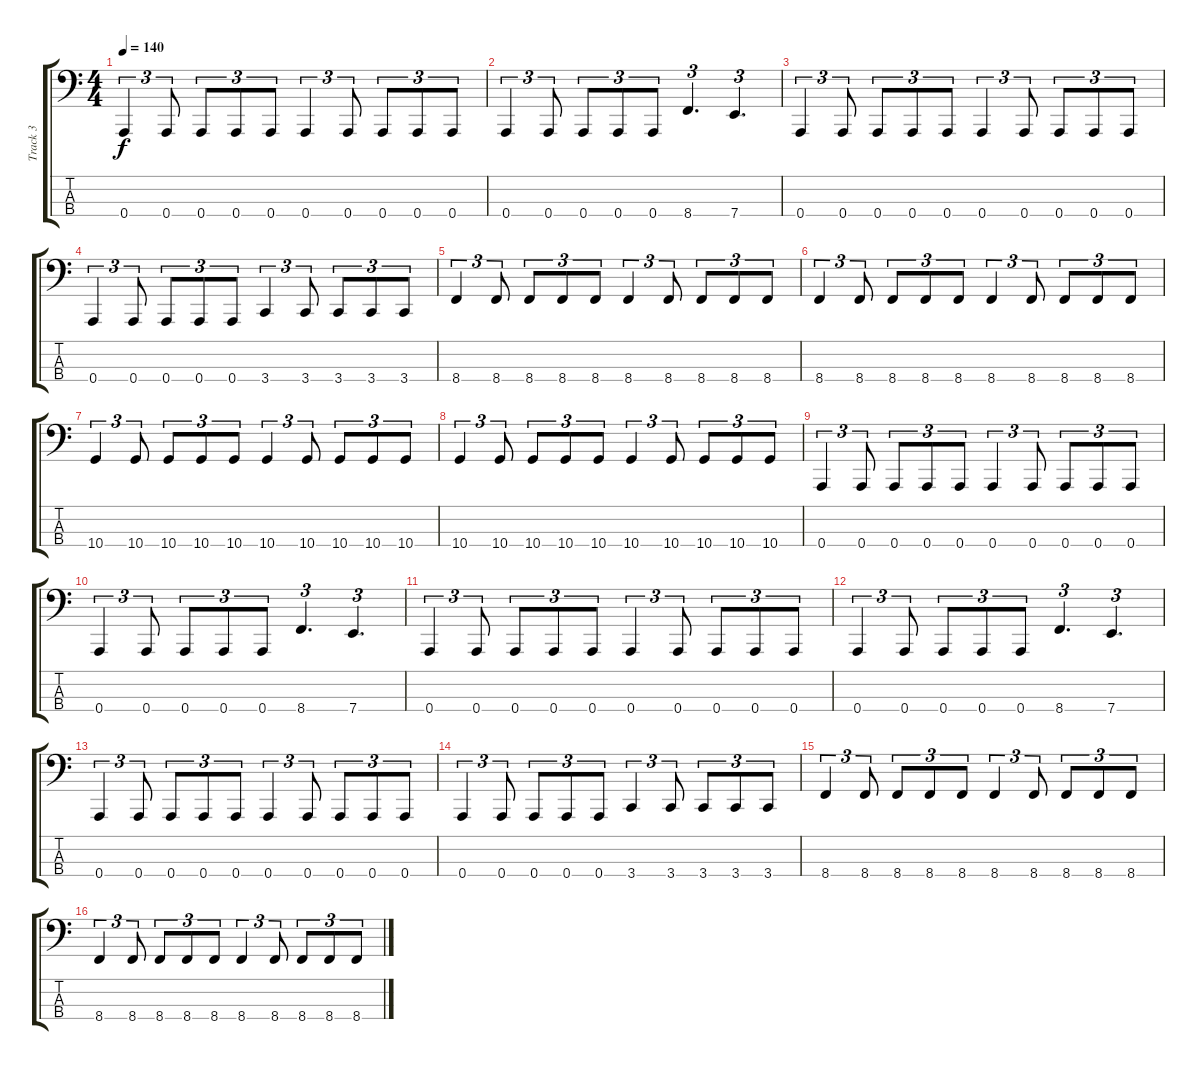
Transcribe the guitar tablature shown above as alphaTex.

\track ("Track 3" "Track 3") {instrument electricbasspick}
\staff {score tabs}
\tuning (D2 A1 E1 A0) {hide}
\ts (4 4)
\tempo 140
\clef f4
\ks c
0.4.4{tu (3 2) dy f} 0.4.8{tu (3 2)} 0.4.8{tu (3 2)} 0.4.8{tu (3 2)} 0.4.8{tu (3 2)} 0.4.4{tu (3 2)} 0.4.8{tu (3 2)} 0.4.8{tu (3 2)} 0.4.8{tu (3 2)} 0.4.8{tu (3 2)} |
0.4.4{tu (3 2)} 0.4.8{tu (3 2)} 0.4.8{tu (3 2)} 0.4.8{tu (3 2)} 0.4.8{tu (3 2)} 8.4.4{d tu (3 2)} 7.4.4{d tu (3 2)} |
0.4.4{tu (3 2)} 0.4.8{tu (3 2)} 0.4.8{tu (3 2)} 0.4.8{tu (3 2)} 0.4.8{tu (3 2)} 0.4.4{tu (3 2)} 0.4.8{tu (3 2)} 0.4.8{tu (3 2)} 0.4.8{tu (3 2)} 0.4.8{tu (3 2)} |
0.4.4{tu (3 2)} 0.4.8{tu (3 2)} 0.4.8{tu (3 2)} 0.4.8{tu (3 2)} 0.4.8{tu (3 2)} 3.4.4{tu (3 2)} 3.4.8{tu (3 2)} 3.4.8{tu (3 2)} 3.4.8{tu (3 2)} 3.4.8{tu (3 2)} |
8.4.4{tu (3 2)} 8.4.8{tu (3 2)} 8.4.8{tu (3 2)} 8.4.8{tu (3 2)} 8.4.8{tu (3 2)} 8.4.4{tu (3 2)} 8.4.8{tu (3 2)} 8.4.8{tu (3 2)} 8.4.8{tu (3 2)} 8.4.8{tu (3 2)} |
8.4.4{tu (3 2)} 8.4.8{tu (3 2)} 8.4.8{tu (3 2)} 8.4.8{tu (3 2)} 8.4.8{tu (3 2)} 8.4.4{tu (3 2)} 8.4.8{tu (3 2)} 8.4.8{tu (3 2)} 8.4.8{tu (3 2)} 8.4.8{tu (3 2)} |
10.4.4{tu (3 2)} 10.4.8{tu (3 2)} 10.4.8{tu (3 2)} 10.4.8{tu (3 2)} 10.4.8{tu (3 2)} 10.4.4{tu (3 2)} 10.4.8{tu (3 2)} 10.4.8{tu (3 2)} 10.4.8{tu (3 2)} 10.4.8{tu (3 2)} |
10.4.4{tu (3 2)} 10.4.8{tu (3 2)} 10.4.8{tu (3 2)} 10.4.8{tu (3 2)} 10.4.8{tu (3 2)} 10.4.4{tu (3 2)} 10.4.8{tu (3 2)} 10.4.8{tu (3 2)} 10.4.8{tu (3 2)} 10.4.8{tu (3 2)} |
0.4.4{tu (3 2)} 0.4.8{tu (3 2)} 0.4.8{tu (3 2)} 0.4.8{tu (3 2)} 0.4.8{tu (3 2)} 0.4.4{tu (3 2)} 0.4.8{tu (3 2)} 0.4.8{tu (3 2)} 0.4.8{tu (3 2)} 0.4.8{tu (3 2)} |
0.4.4{tu (3 2)} 0.4.8{tu (3 2)} 0.4.8{tu (3 2)} 0.4.8{tu (3 2)} 0.4.8{tu (3 2)} 8.4.4{d tu (3 2)} 7.4.4{d tu (3 2)} |
0.4.4{tu (3 2)} 0.4.8{tu (3 2)} 0.4.8{tu (3 2)} 0.4.8{tu (3 2)} 0.4.8{tu (3 2)} 0.4.4{tu (3 2)} 0.4.8{tu (3 2)} 0.4.8{tu (3 2)} 0.4.8{tu (3 2)} 0.4.8{tu (3 2)} |
0.4.4{tu (3 2)} 0.4.8{tu (3 2)} 0.4.8{tu (3 2)} 0.4.8{tu (3 2)} 0.4.8{tu (3 2)} 8.4.4{d tu (3 2)} 7.4.4{d tu (3 2)} |
0.4.4{tu (3 2)} 0.4.8{tu (3 2)} 0.4.8{tu (3 2)} 0.4.8{tu (3 2)} 0.4.8{tu (3 2)} 0.4.4{tu (3 2)} 0.4.8{tu (3 2)} 0.4.8{tu (3 2)} 0.4.8{tu (3 2)} 0.4.8{tu (3 2)} |
0.4.4{tu (3 2)} 0.4.8{tu (3 2)} 0.4.8{tu (3 2)} 0.4.8{tu (3 2)} 0.4.8{tu (3 2)} 3.4.4{tu (3 2)} 3.4.8{tu (3 2)} 3.4.8{tu (3 2)} 3.4.8{tu (3 2)} 3.4.8{tu (3 2)} |
8.4.4{tu (3 2)} 8.4.8{tu (3 2)} 8.4.8{tu (3 2)} 8.4.8{tu (3 2)} 8.4.8{tu (3 2)} 8.4.4{tu (3 2)} 8.4.8{tu (3 2)} 8.4.8{tu (3 2)} 8.4.8{tu (3 2)} 8.4.8{tu (3 2)} |
8.4.4{tu (3 2)} 8.4.8{tu (3 2)} 8.4.8{tu (3 2)} 8.4.8{tu (3 2)} 8.4.8{tu (3 2)} 8.4.4{tu (3 2)} 8.4.8{tu (3 2)} 8.4.8{tu (3 2)} 8.4.8{tu (3 2)} 8.4.8{tu (3 2)}
